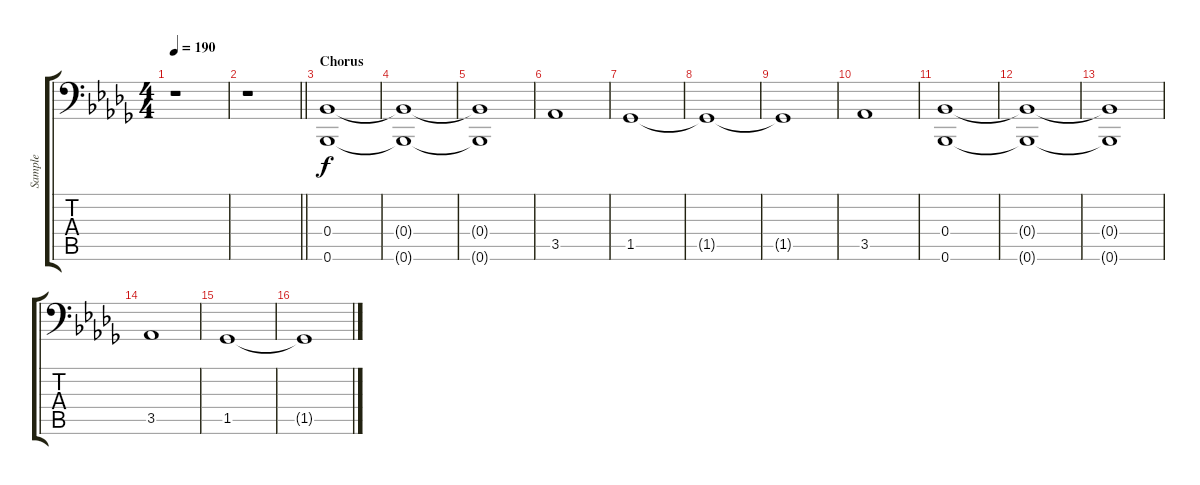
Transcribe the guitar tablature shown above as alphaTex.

\track ("Sample" "Sample") {instrument pad8sweep}
\staff {score tabs}
\tuning (C4 G3 Eb3 Bb2 F2 Bb1) {hide}
\ts (4 4)
\tempo 190
\clef f4
\ks db
r.1{dy f} |
\barLineRight lightlight
r.1 |
\section ("" "Chorus")
(0.4 0.6).1 |
(0.4{t} 0.6{t}).1 |
(0.4{t} 0.6{t}).1 |
3.5.1 |
1.5.1 |
1.5{t}.1 |
1.5{t}.1 |
3.5.1 |
(0.4 0.6).1 |
(0.4{t} 0.6{t}).1 |
(0.4{t} 0.6{t}).1 |
3.5.1 |
1.5.1 |
1.5{t}.1
